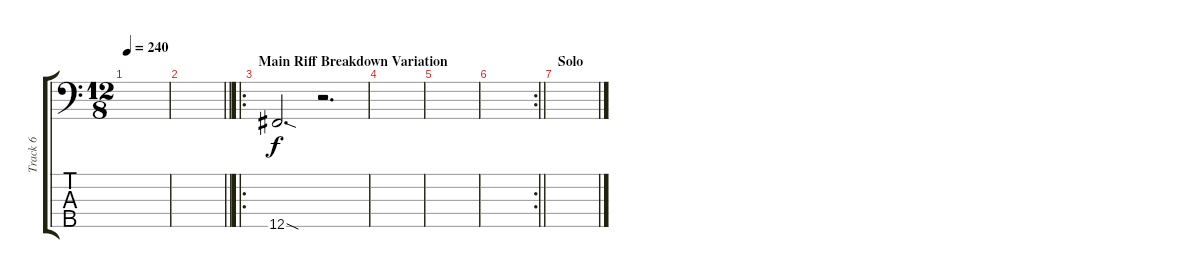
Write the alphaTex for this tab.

\track ("Track 6" "Track 6") {instrument fretlessbass}
\staff {score tabs}
\tuning (D2 A1 E1 B0 Gb0) {hide}
\ts (12 8)
\tempo 240
\clef f4
\ks c
|
\barLineRight lightlight
|
\ro
\section ("" "Main Riff Breakdown Variation")
12.5{sod}.2{d} r.2{d volume 0} |
|
|
\rc 2
\barLineRight lightlight
|
\section ("" "Solo")
